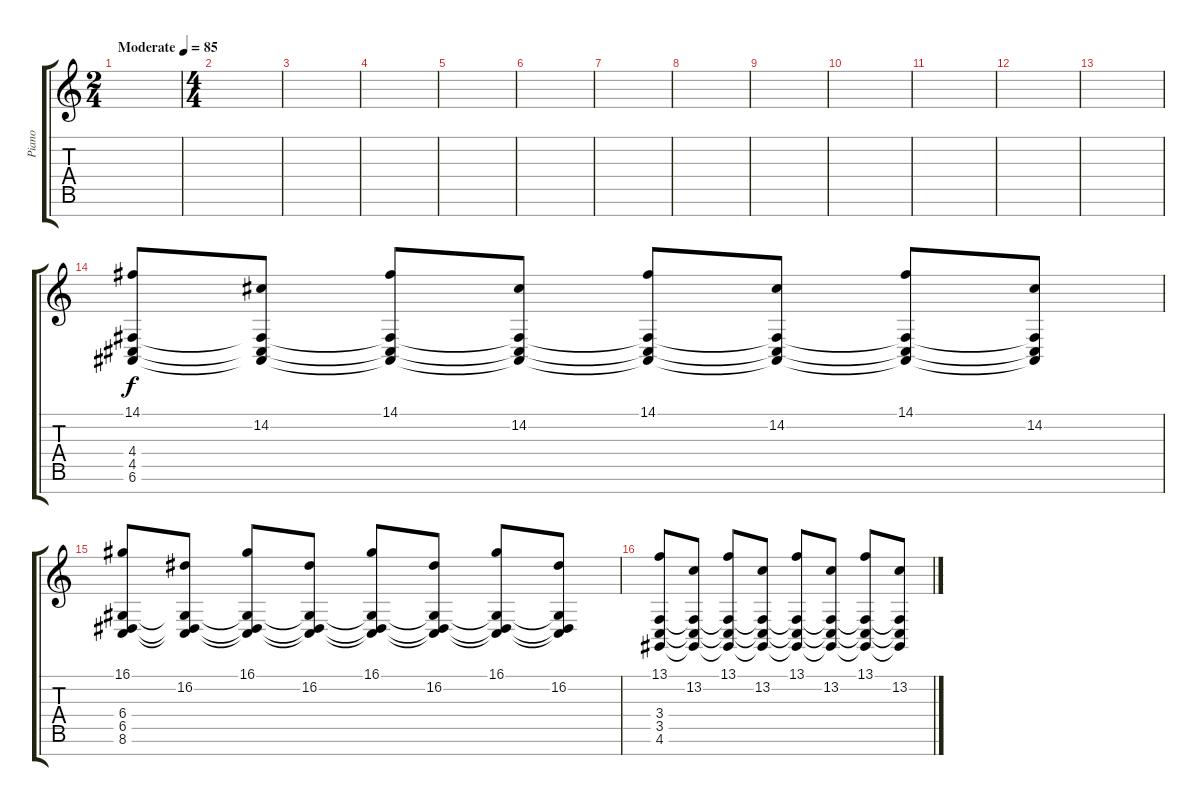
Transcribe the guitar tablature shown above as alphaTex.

\track ("Piano" "Piano") {instrument acousticgrandpiano}
\staff {score tabs}
\tuning (E4 B3 G3 D3 A2 E2 B1) {hide}
\ts (2 4)
\tempo (85 "Moderate")
\clef g2
\ks c
|
\ts (4 4)
|
|
|
|
|
|
|
|
|
|
|
|
(14.1 4.4 4.5 6.6).8 (14.2 4.4{t} 4.5{t} 6.6{t}).8 (14.1 4.4{t} 4.5{t} 6.6{t}).8 (14.2 4.4{t} 4.5{t} 6.6{t}).8 (14.1 4.4{t} 4.5{t} 6.6{t}).8 (14.2 4.4{t} 4.5{t} 6.6{t}).8 (14.1 4.4{t} 4.5{t} 6.6{t}).8 (14.2 4.4{t} 4.5{t} 6.6{t}).8 |
(16.1 6.4 6.5 8.6).8 (16.2 6.4{t} 6.5{t} 8.6{t}).8 (16.1 6.4{t} 6.5{t} 8.6{t}).8 (16.2 6.4{t} 6.5{t} 8.6{t}).8 (16.1 6.4{t} 6.5{t} 8.6{t}).8 (16.2 6.4{t} 6.5{t} 8.6{t}).8 (16.1 6.4{t} 6.5{t} 8.6{t}).8 (16.2 6.4{t} 6.5{t} 8.6{t}).8 |
(13.1 3.4 3.5 4.6).8 (13.2 3.4{t} 3.5{t} 4.6{t}).8 (13.1 3.4{t} 3.5{t} 4.6{t}).8 (13.2 3.4{t} 3.5{t} 4.6{t}).8 (13.1 3.4{t} 3.5{t} 4.6{t}).8 (13.2 3.4{t} 3.5{t} 4.6{t}).8 (13.1 3.4{t} 3.5{t} 4.6{t}).8 (13.2 3.4{t} 3.5{t} 4.6{t}).8
